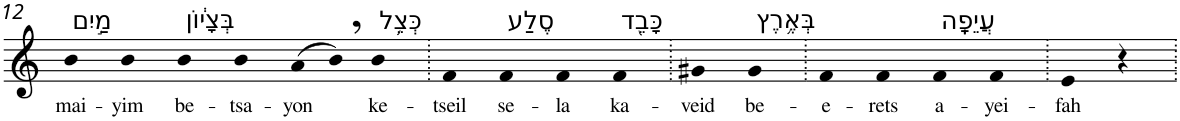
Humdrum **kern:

**kern	**text
*part1	*part1
*staff1	*staff1
*I"Piano	*
*I'Pno	*
!!LO:PB:g=z
*clefG2	*
*k[]	*
=12	=12
!LO:TX:a:t=מַ֣יִם	!
!	!LO:LY:b
4b	mai-
!	!LO:LY:b
4b	-yim
!LO:TX:a:t=בְּצָי֔וֹן	!
!	!LO:LY:b
4b	be-
!	!LO:LY:b
4b	-tsa-
!	!LO:LY:b
(8a	-yon
8b,)	.
!LO:TX:a:t=כְּצֵ֥ל	!
!	!LO:LY:b
4b	ke-
=13.	=13.
!	!LO:LY:b
4f	-tseil
!LO:TX:a:t=סֶלַע	!
!	!LO:LY:b
4f	se-
!	!LO:LY:b
4f	-la
!LO:TX:a:t=כָּבֵ֖ד	!
!	!LO:LY:b
4f	ka-
=14.	=14.
!	!LO:LY:b
4g#X	-veid
!LO:TX:a:t=בְּאֶ֥רֶץ	!
!	!LO:LY:b
4g#	be-
=15.	=15.
!	!LO:LY:b
4f	-e-
!	!LO:LY:b
4f	-rets
!LO:TX:a:t=עֲיֵפָֽה	!
!	!LO:LY:b
4f	a-
!	!LO:LY:b
4f	-yei-
=16.	=16.
!	!LO:LY:b
4e	-fah
4r	.
=.	=.
*-	*-
